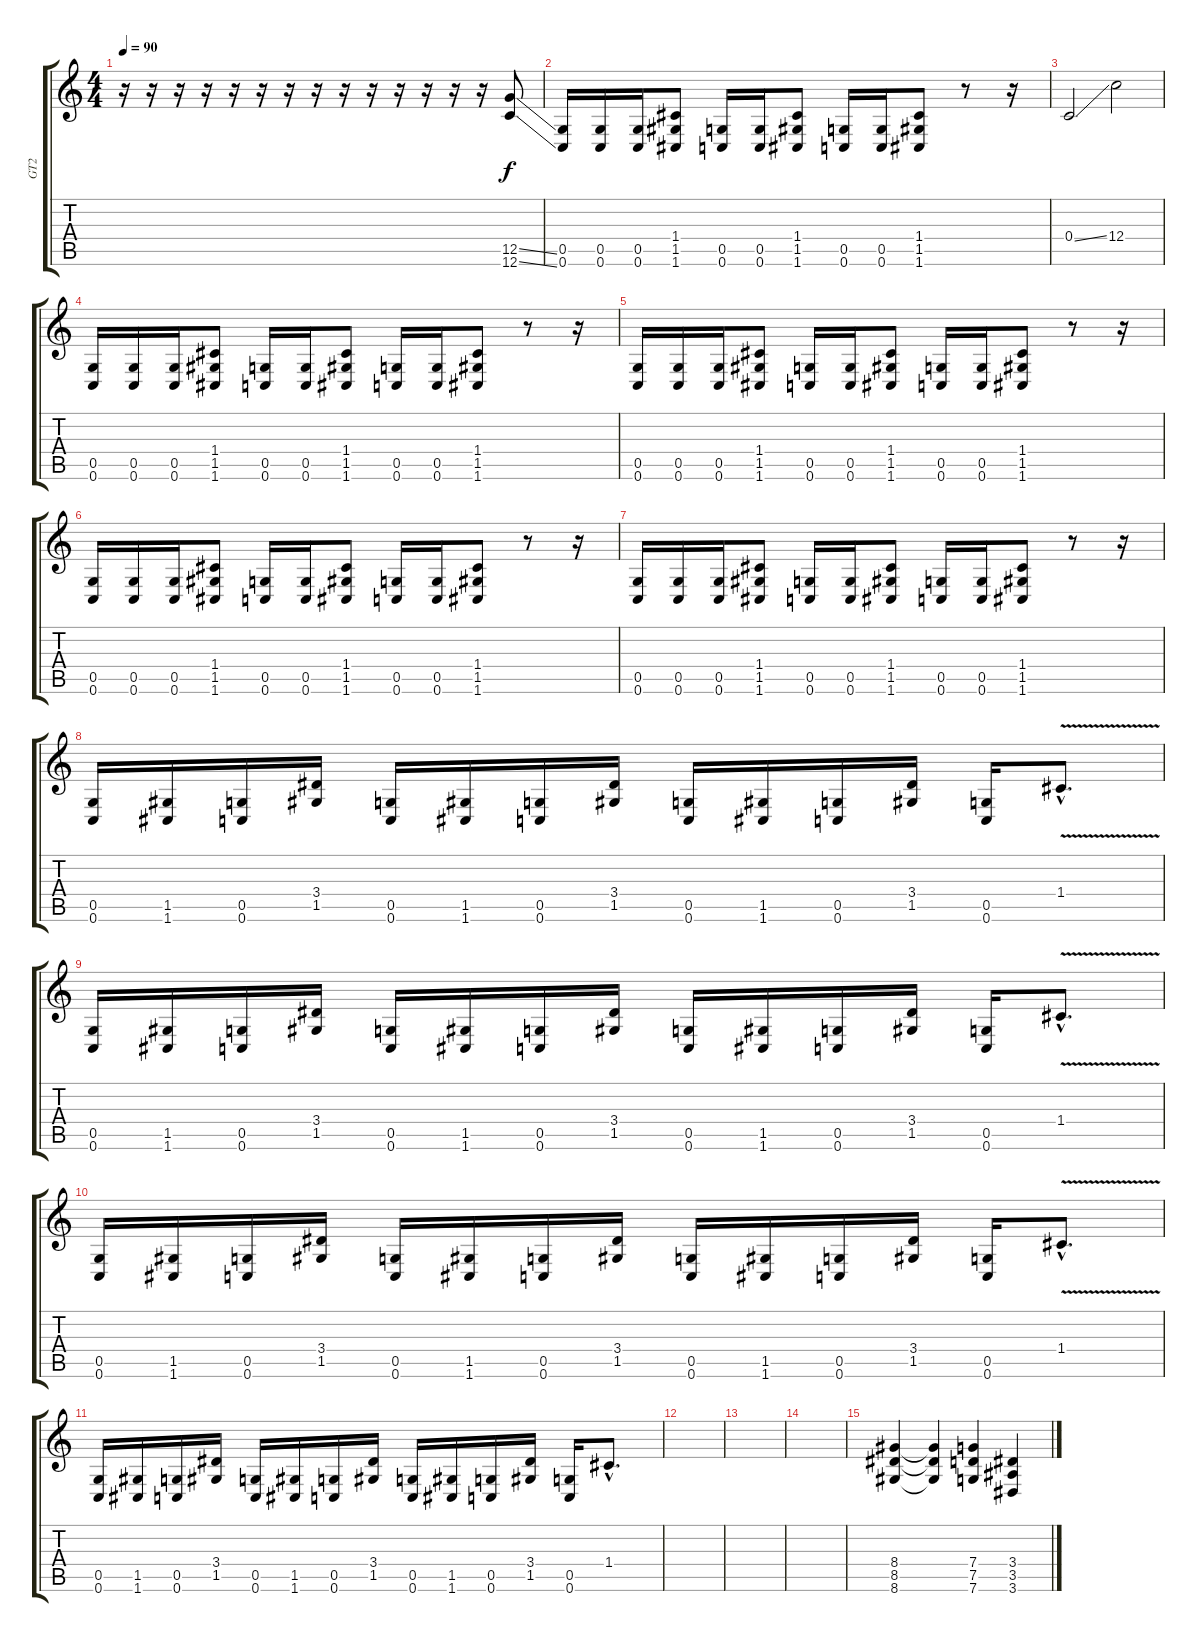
\track ("GT2" "GT2") {instrument distortionguitar}
\staff {score tabs}
\tuning (D4 A3 F3 C3 G2 C2) {hide}
\ts (4 4)
\tempo 90
\clef g2
\ks c
r.16{dy f} r.16 r.16 r.16 r.16 r.16 r.16 r.16 r.16 r.16 r.16 r.16 r.16 r.16 (12.5{ss} 12.6{ss}).8 |
(0.5 0.6).16 (0.5 0.6).16 (0.5 0.6).16 (1.4 1.5 1.6).8 (0.5 0.6).16 (0.5 0.6).16 (1.4 1.5 1.6).8 (0.5 0.6).16 (0.5 0.6).16 (1.4 1.5 1.6).8 r.8 r.16 |
0.4{ss}.2 12.4.2 |
(0.5 0.6).16 (0.5 0.6).16 (0.5 0.6).16 (1.4 1.5 1.6).8 (0.5 0.6).16 (0.5 0.6).16 (1.4 1.5 1.6).8 (0.5 0.6).16 (0.5 0.6).16 (1.4 1.5 1.6).8 r.8 r.16 |
(0.5 0.6).16 (0.5 0.6).16 (0.5 0.6).16 (1.4 1.5 1.6).8 (0.5 0.6).16 (0.5 0.6).16 (1.4 1.5 1.6).8 (0.5 0.6).16 (0.5 0.6).16 (1.4 1.5 1.6).8 r.8 r.16 |
(0.5 0.6).16 (0.5 0.6).16 (0.5 0.6).16 (1.4 1.5 1.6).8 (0.5 0.6).16 (0.5 0.6).16 (1.4 1.5 1.6).8 (0.5 0.6).16 (0.5 0.6).16 (1.4 1.5 1.6).8 r.8 r.16 |
(0.5 0.6).16 (0.5 0.6).16 (0.5 0.6).16 (1.4 1.5 1.6).8 (0.5 0.6).16 (0.5 0.6).16 (1.4 1.5 1.6).8 (0.5 0.6).16 (0.5 0.6).16 (1.4 1.5 1.6).8 r.8 r.16 |
(0.5 0.6).16 (1.5 1.6).16 (0.5 0.6).16 (3.4 1.5).16 (0.5 0.6).16 (1.5 1.6).16 (0.5 0.6).16 (3.4 1.5).16 (0.5 0.6).16 (1.5 1.6).16 (0.5 0.6).16 (3.4 1.5).16 (0.5 0.6).16 1.4{v hac}.8{d} |
(0.5 0.6).16 (1.5 1.6).16 (0.5 0.6).16 (3.4 1.5).16 (0.5 0.6).16 (1.5 1.6).16 (0.5 0.6).16 (3.4 1.5).16 (0.5 0.6).16 (1.5 1.6).16 (0.5 0.6).16 (3.4 1.5).16 (0.5 0.6).16 1.4{v hac}.8{d} |
(0.5 0.6).16 (1.5 1.6).16 (0.5 0.6).16 (3.4 1.5).16 (0.5 0.6).16 (1.5 1.6).16 (0.5 0.6).16 (3.4 1.5).16 (0.5 0.6).16 (1.5 1.6).16 (0.5 0.6).16 (3.4 1.5).16 (0.5 0.6).16 1.4{v hac}.8{d} |
(0.5 0.6).16 (1.5 1.6).16 (0.5 0.6).16 (3.4 1.5).16 (0.5 0.6).16 (1.5 1.6).16 (0.5 0.6).16 (3.4 1.5).16 (0.5 0.6).16 (1.5 1.6).16 (0.5 0.6).16 (3.4 1.5).16 (0.5 0.6).16 1.4{hac}.8{d} |
|
|
|
(8.4 8.5 8.6).4 (8.4{t} 8.5{t} 8.6{t}).4 (7.4 7.5 7.6).4 (3.4 3.5 3.6).4
